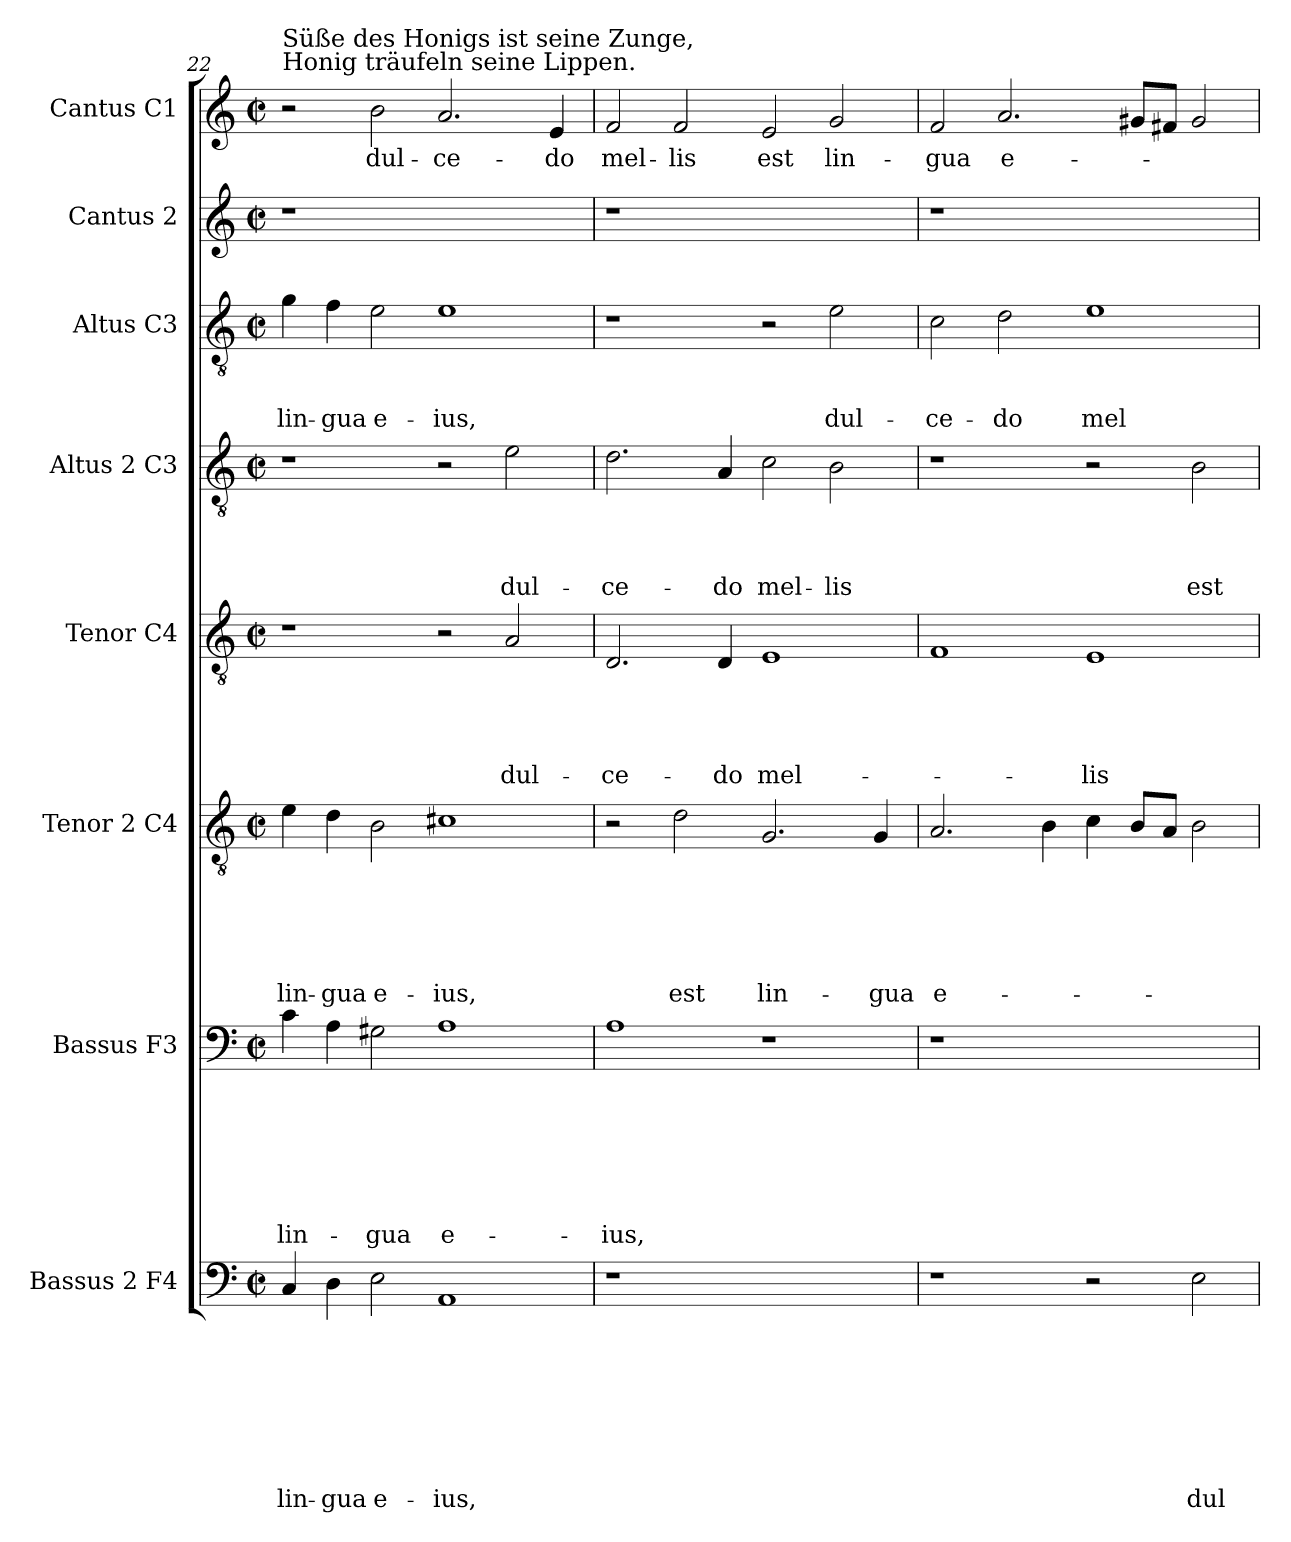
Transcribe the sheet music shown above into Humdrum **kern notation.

**kern	**text	**text	**text	**text	**text	**text	**text	**text	**kern	**text	**text	**text	**text	**text	**text	**text	**kern	**text	**text	**text	**text	**text	**text	**kern	**text	**text	**text	**text	**text	**kern	**text	**text	**text	**text	**kern	**text	**text	**text	**kern	**kern	**text
*part8	*part8	*part8	*part8	*part8	*part8	*part8	*part8	*part8	*part7	*part7	*part7	*part7	*part7	*part7	*part7	*part7	*part6	*part6	*part6	*part6	*part6	*part6	*part6	*part5	*part5	*part5	*part5	*part5	*part5	*part4	*part4	*part4	*part4	*part4	*part3	*part3	*part3	*part3	*part2	*part1	*part1
*staff8	*staff8	*staff8	*staff8	*staff8	*staff8	*staff8	*staff8	*staff8	*staff7	*staff7	*staff7	*staff7	*staff7	*staff7	*staff7	*staff7	*staff6	*staff6	*staff6	*staff6	*staff6	*staff6	*staff6	*staff5	*staff5	*staff5	*staff5	*staff5	*staff5	*staff4	*staff4	*staff4	*staff4	*staff4	*staff3	*staff3	*staff3	*staff3	*staff2	*staff1	*staff1
*I"Bassus 2 F4	*	*	*	*	*	*	*	*	*I"Bassus F3	*	*	*	*	*	*	*	*I"Tenor 2 C4	*	*	*	*	*	*	*I"Tenor C4	*	*	*	*	*	*I"Altus 2 C3	*	*	*	*	*I"Altus C3	*	*	*	*I"Cantus 2	*I"Cantus C1	*
*I'B2	*	*	*	*	*	*	*	*	*I'B	*	*	*	*	*	*	*	*I'T2	*	*	*	*	*	*	*I'T	*	*	*	*	*	*I'A2	*	*	*	*	*I'A	*	*	*	*I'C2	*I'C	*
*clefF4	*	*	*	*	*	*	*	*	*clefF4	*	*	*	*	*	*	*	*clefGv2	*	*	*	*	*	*	*clefGv2	*	*	*	*	*	*clefGv2	*	*	*	*	*clefGv2	*	*	*	*clefG2	*clefG2	*
*k[]	*	*	*	*	*	*	*	*	*k[]	*	*	*	*	*	*	*	*k[]	*	*	*	*	*	*	*k[]	*	*	*	*	*	*k[]	*	*	*	*	*k[]	*	*	*	*k[]	*k[]	*
*C:	*	*	*	*	*	*	*	*	*C:	*	*	*	*	*	*	*	*C:	*	*	*	*	*	*	*C:	*	*	*	*	*	*C:	*	*	*	*	*C:	*	*	*	*C:	*C:	*
*M2/2	*	*	*	*	*	*	*	*	*M2/2	*	*	*	*	*	*	*	*M2/2	*	*	*	*	*	*	*M2/2	*	*	*	*	*	*M2/2	*	*	*	*	*M2/2	*	*	*	*M2/2	*M2/2	*
*met(c|)	*	*	*	*	*	*	*	*	*met(c|)	*	*	*	*	*	*	*	*met(c|)	*	*	*	*	*	*	*met(c|)	*	*	*	*	*	*met(c|)	*	*	*	*	*met(c|)	*	*	*	*met(c|)	*met(c|)	*
=22	=22	=22	=22	=22	=22	=22	=22	=22	=22	=22	=22	=22	=22	=22	=22	=22	=22	=22	=22	=22	=22	=22	=22	=22	=22	=22	=22	=22	=22	=22	=22	=22	=22	=22	=22	=22	=22	=22	=22	=22	=22
!	!	!	!	!	!	!	!	!	!	!	!	!	!	!	!	!	!	!	!	!	!	!	!	!	!	!	!	!	!	!	!	!	!	!	!	!	!	!	!	!LO:TX:a:t=Süße des Honigs ist seine Zunge,\nHonig träufeln seine Lippen.	!
!	!	!	!	!	!	!	!	!LO:LY:b	!	!	!	!	!	!	!	!LO:LY:b	!	!	!	!	!	!	!LO:LY:b	!	!	!	!	!	!	!	!	!	!	!	!	!	!	!LO:LY:b	!	!	!
4C/	.	.	.	.	.	.	.	lin-	4c\	.	.	.	.	.	.	lin-	4e\	.	.	.	.	.	lin-	1r	.	.	.	.	.	1r	.	.	.	.	4g\	.	.	lin-	1r	2r	.
!	!	!	!	!	!	!	!	!LO:LY:b	!	!	!	!	!	!	!	!	!	!	!	!	!	!	!LO:LY:b	!	!	!	!	!	!	!	!	!	!	!	!	!	!	!LO:LY:b	!	!	!
4D\	.	.	.	.	.	.	.	-gua	4A\	.	.	.	.	.	.	.	4d\	.	.	.	.	.	-gua	.	.	.	.	.	.	.	.	.	.	.	4f\	.	.	-gua	.	.	.
!	!	!	!	!	!	!	!	!LO:LY:b	!	!	!	!	!	!	!	!LO:LY:b	!	!	!	!	!	!	!LO:LY:b	!	!	!	!	!	!	!	!	!	!	!	!	!	!	!LO:LY:b	!	!	!LO:LY:b
2E\	.	.	.	.	.	.	.	e-	2G#X\	.	.	.	.	.	.	-gua	2B\	.	.	.	.	.	e-	.	.	.	.	.	.	.	.	.	.	.	2e\	.	.	e-	.	2b\	dul-
!	!	!	!	!	!	!	!	!LO:LY:b	!	!	!	!	!	!	!	!LO:LY:b	!	!	!	!	!	!	!LO:LY:b	!	!	!	!	!	!	!	!	!	!	!	!	!	!	!LO:LY:b	!	!	!LO:LY:b
1AA	.	.	.	.	.	.	.	-ius,	1A	.	.	.	.	.	.	e-	1c#X	.	.	.	.	.	-ius,	2r	.	.	.	.	.	2r	.	.	.	.	1e	.	.	-ius,	1ryy	2.a/	-ce-
!	!	!	!	!	!	!	!	!	!	!	!	!	!	!	!	!	!	!	!	!	!	!	!	!	!	!	!	!	!LO:LY:b	!	!	!	!	!LO:LY:b	!	!	!	!	!	!	!
.	.	.	.	.	.	.	.	.	.	.	.	.	.	.	.	.	.	.	.	.	.	.	.	2A/	.	.	.	.	dul-	2e\	.	.	.	dul-	.	.	.	.	.	.	.
!	!	!	!	!	!	!	!	!	!	!	!	!	!	!	!	!	!	!	!	!	!	!	!	!	!	!	!	!	!	!	!	!	!	!	!	!	!	!	!	!	!LO:LY:b
.	.	.	.	.	.	.	.	.	.	.	.	.	.	.	.	.	.	.	.	.	.	.	.	.	.	.	.	.	.	.	.	.	.	.	.	.	.	.	.	4e/	-do
=23	=23	=23	=23	=23	=23	=23	=23	=23	=23	=23	=23	=23	=23	=23	=23	=23	=23	=23	=23	=23	=23	=23	=23	=23	=23	=23	=23	=23	=23	=23	=23	=23	=23	=23	=23	=23	=23	=23	=23	=23	=23
!	!	!	!	!	!	!	!	!	!	!	!	!	!	!	!	!LO:LY:b	!	!	!	!	!	!	!	!	!	!	!	!	!LO:LY:b	!	!	!	!	!LO:LY:b	!	!	!	!	!	!	!LO:LY:b
1r	.	.	.	.	.	.	.	.	1A	.	.	.	.	.	.	-ius,	2r	.	.	.	.	.	.	2.D/	.	.	.	.	-ce-	2.d\	.	.	.	-ce-	1r	.	.	.	1r	2f/	mel-
!	!	!	!	!	!	!	!	!	!	!	!	!	!	!	!	!	!	!	!	!	!	!	!LO:LY:b	!	!	!	!	!	!	!	!	!	!	!	!	!	!	!	!	!	!LO:LY:b
.	.	.	.	.	.	.	.	.	.	.	.	.	.	.	.	.	2d\	.	.	.	.	.	est	.	.	.	.	.	.	.	.	.	.	.	.	.	.	.	.	2f/	-lis
!	!	!	!	!	!	!	!	!	!	!	!	!	!	!	!	!	!	!	!	!	!	!	!	!	!	!	!	!	!LO:LY:b	!	!	!	!	!LO:LY:b	!	!	!	!	!	!	!
.	.	.	.	.	.	.	.	.	.	.	.	.	.	.	.	.	.	.	.	.	.	.	.	4D/	.	.	.	.	-do	4A/	.	.	.	-do	.	.	.	.	.	.	.
!	!	!	!	!	!	!	!	!	!	!	!	!	!	!	!	!	!	!	!	!	!	!	!LO:LY:b	!	!	!	!	!	!LO:LY:b	!	!	!	!	!LO:LY:b	!	!	!	!	!	!	!LO:LY:b
1ryy	.	.	.	.	.	.	.	.	1r	.	.	.	.	.	.	.	2.G/	.	.	.	.	.	lin-	1E	.	.	.	.	mel-	2c\	.	.	.	mel-	2r	.	.	.	1ryy	2e/	est
!	!	!	!	!	!	!	!	!	!	!	!	!	!	!	!	!	!	!	!	!	!	!	!	!	!	!	!	!	!	!	!	!	!	!LO:LY:b	!	!	!	!LO:LY:b	!	!	!LO:LY:b
.	.	.	.	.	.	.	.	.	.	.	.	.	.	.	.	.	.	.	.	.	.	.	.	.	.	.	.	.	.	2B\	.	.	.	-lis	2e\	.	.	dul-	.	2g/	lin-
!	!	!	!	!	!	!	!	!	!	!	!	!	!	!	!	!	!	!	!	!	!	!	!LO:LY:b	!	!	!	!	!	!	!	!	!	!	!	!	!	!	!	!	!	!
.	.	.	.	.	.	.	.	.	.	.	.	.	.	.	.	.	4G/	.	.	.	.	.	-gua	.	.	.	.	.	.	.	.	.	.	.	.	.	.	.	.	.	.
!!LO:PB:g=z
=24	=24	=24	=24	=24	=24	=24	=24	=24	=24	=24	=24	=24	=24	=24	=24	=24	=24	=24	=24	=24	=24	=24	=24	=24	=24	=24	=24	=24	=24	=24	=24	=24	=24	=24	=24	=24	=24	=24	=24	=24	=24
!	!	!	!	!	!	!	!	!	!	!	!	!	!	!	!	!	!	!	!	!	!	!	!LO:LY:b	!	!	!	!	!	!	!	!	!	!	!	!	!	!	!LO:LY:b	!	!	!LO:LY:b
1r	.	.	.	.	.	.	.	.	1r	.	.	.	.	.	.	.	2.A/	.	.	.	.	.	e-	1F	.	.	.	.	.	1r	.	.	.	.	2c\	.	.	-ce-	1r	2f/	-gua
!	!	!	!	!	!	!	!	!	!	!	!	!	!	!	!	!	!	!	!	!	!	!	!	!	!	!	!	!	!	!	!	!	!	!	!	!	!	!LO:LY:b	!	!	!LO:LY:b
.	.	.	.	.	.	.	.	.	.	.	.	.	.	.	.	.	.	.	.	.	.	.	.	.	.	.	.	.	.	.	.	.	.	.	2d\	.	.	-do	.	2.a/	e-
.	.	.	.	.	.	.	.	.	.	.	.	.	.	.	.	.	4B\	.	.	.	.	.	.	.	.	.	.	.	.	.	.	.	.	.	.	.	.	.	.	.	.
!	!	!	!	!	!	!	!	!	!	!	!	!	!	!	!	!	!	!	!	!	!	!	!	!	!	!	!	!	!LO:LY:b	!	!	!	!	!	!	!	!	!LO:LY:b	!	!	!
2r	.	.	.	.	.	.	.	.	1ryy	.	.	.	.	.	.	.	4c\	.	.	.	.	.	.	1E	.	.	.	.	-lis	2r	.	.	.	.	1e	.	.	mel-	1ryy	.	.
.	.	.	.	.	.	.	.	.	.	.	.	.	.	.	.	.	8B/L	.	.	.	.	.	.	.	.	.	.	.	.	.	.	.	.	.	.	.	.	.	.	8g#X/L	.
.	.	.	.	.	.	.	.	.	.	.	.	.	.	.	.	.	8A/J	.	.	.	.	.	.	.	.	.	.	.	.	.	.	.	.	.	.	.	.	.	.	8f#X/J	.
!	!	!	!	!	!	!	!	!LO:LY:b	!	!	!	!	!	!	!	!	!	!	!	!	!	!	!	!	!	!	!	!	!	!	!	!	!	!LO:LY:b	!	!	!	!	!	!	!
2E\	.	.	.	.	.	.	.	dul-	.	.	.	.	.	.	.	.	2B\	.	.	.	.	.	.	.	.	.	.	.	.	2B\	.	.	.	est	.	.	.	.	.	2g#/	.
=	=	=	=	=	=	=	=	=	=	=	=	=	=	=	=	=	=	=	=	=	=	=	=	=	=	=	=	=	=	=	=	=	=	=	=	=	=	=	=	=	=
*-	*-	*-	*-	*-	*-	*-	*-	*-	*-	*-	*-	*-	*-	*-	*-	*-	*-	*-	*-	*-	*-	*-	*-	*-	*-	*-	*-	*-	*-	*-	*-	*-	*-	*-	*-	*-	*-	*-	*-	*-	*-
